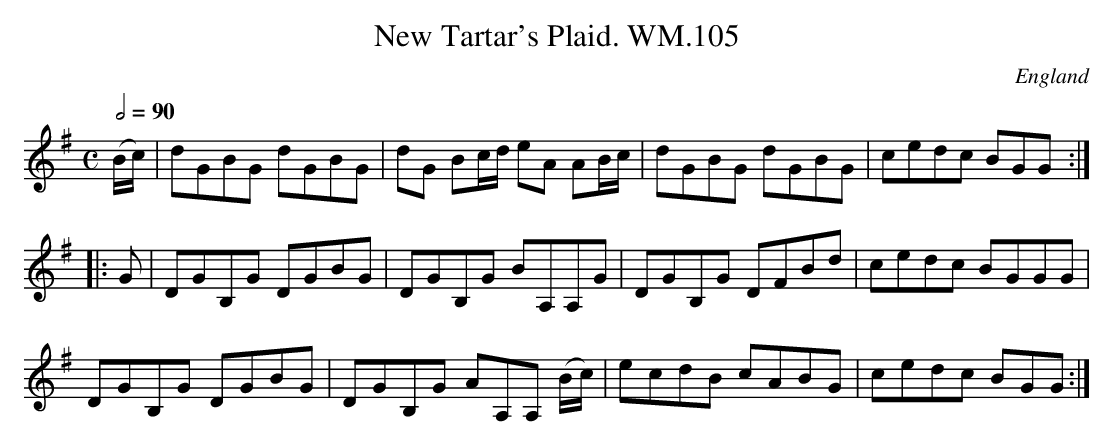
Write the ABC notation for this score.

X:1
T:New Tartar's Plaid. WM.105
L:1/8
M:C
O:England
Q:1/2=90
K:G
(B/c/)|dGBG dGBG|dG Bc/d/ eA AB/c/|dGBG dGBG|cedc BGG:|!
|:G|DGB,G DGBG|DGB,G BA,A,G|DGB,G DFBd|cedc BGGG|!
DGB,G DGBG|DGB,G AA,A, (B/c/)|ecdB cABG|cedc BGG:|
